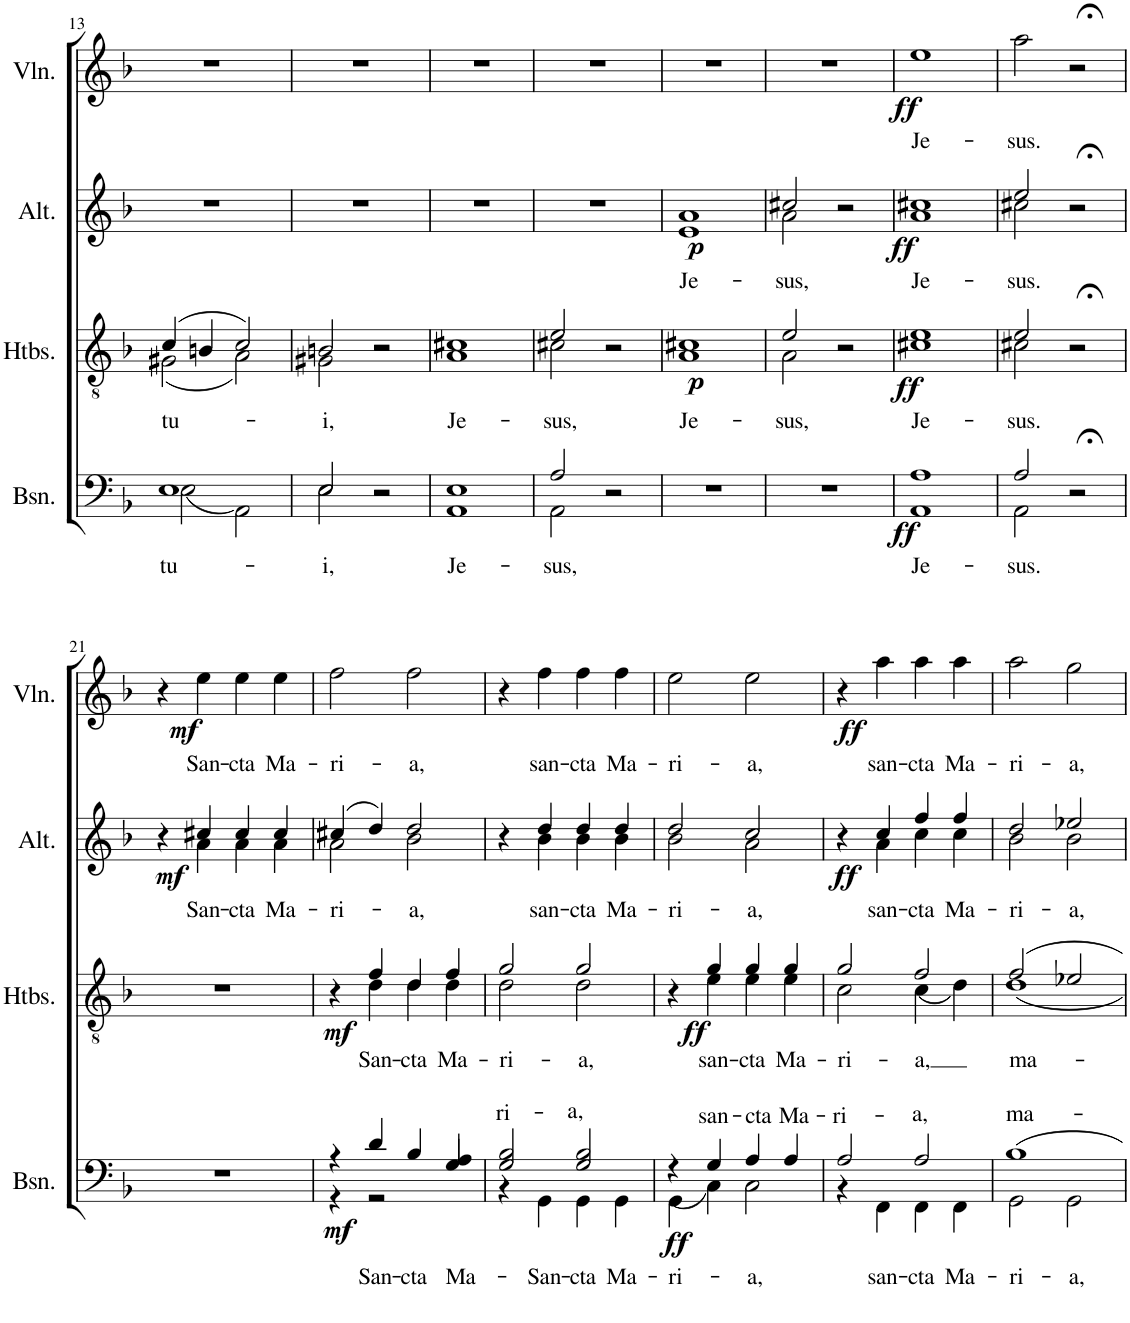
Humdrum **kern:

**kern	**text	**dynam	**kern	**text	**dynam	**kern	**text	**dynam	**kern	**text	**dynam
*part4	*part4	*part4	*part3	*part3	*part3	*part2	*part2	*part2	*part1	*part1	*part1
*staff4	*staff4	*staff4	*staff3	*staff3	*staff3	*staff2	*staff2	*staff2	*staff1	*staff1	*staff1
*I"Basson	*	*	*I"Hautbois	*	*	*I"Alto	*	*	*I"Violon	*	*
*I'Bsn.	*	*	*I'Htbs.	*	*	*I'Alt.	*	*	*I'Vln.	*	*
!!LO:PB:g=z
*clefF4	*	*	*clefGv2	*	*	*clefG2	*	*	*clefG2	*	*
*k[b-]	*	*	*k[b-]	*	*	*k[b-]	*	*	*k[b-]	*	*
*M4/4	*	*	*M4/4	*	*	*M4/4	*	*	*M4/4	*	*
*met(c)	*	*	*met(c)	*	*	*met(c)	*	*	*met(c)	*	*
=13	=13	=13	=13	=13	=13	=13	=13	=13	=13	=13	=13
!	!LO:LY:b	!	!	!LO:LY:b	!	!	!	!	!	!	!
*^	*	*	*^	*	*	*	*	*	*	*	*
1E	(2E\	tu-	.	(4c/	(2G#X\	tu-	.	1r	.	.	1r	.	.
.	.	.	.	4Bn/	.	.	.	.	.	.	.	.	.
.	2AA\)	.	.	2c/)	2A\)	.	.	.	.	.	.	.	.
=14	=14	=14	=14	=14	=14	=14	=14	=14	=14	=14	=14	=14	=14
!	!	!LO:LY:b	!	!	!	!LO:LY:b	!	!	!	!	!	!	!
2E/	2E\	-i,	.	2Bn/	2G#X\	-i,	.	1r	.	.	1r	.	.
2r	2ryy	.	.	2r	2ryy	.	.	.	.	.	.	.	.
=15	=15	=15	=15	=15	=15	=15	=15	=15	=15	=15	=15	=15	=15
!	!	!LO:LY:b	!	!	!	!LO:LY:b	!	!	!	!	!	!	!
1E	1AA	Je-	.	1c#X	1A	Je-	.	1r	.	.	1r	.	.
=16	=16	=16	=16	=16	=16	=16	=16	=16	=16	=16	=16	=16	=16
!	!	!LO:LY:b	!	!	!	!LO:LY:b	!	!	!	!	!	!	!
2A/	2AA\	-sus,	.	2e/	2c#X\	-sus,	.	1r	.	.	1r	.	.
2r	2ryy	.	.	2r	2ryy	.	.	.	.	.	.	.	.
=17	=17	=17	=17	=17	=17	=17	=17	=17	=17	=17	=17	=17	=17
!	!	!	!	!	!	!LO:LY:b	!LO:DY:b	!	!LO:LY:b	!LO:DY:b	!	!	!
*v	*v	*	*	*	*	*	*	*^	*	*	*	*	*
1r	.	.	1c#X	1A	Je-	p	1a	1e	Je-	p	1r	.	.
=18	=18	=18	=18	=18	=18	=18	=18	=18	=18	=18	=18	=18	=18
!	!	!	!	!	!LO:LY:b	!	!	!	!LO:LY:b	!	!	!	!
1r	.	.	2e/	2A\	-sus,	.	2cc#X/	2a\	-sus,	.	1r	.	.
.	.	.	2r	2ryy	.	.	2r	2ryy	.	.	.	.	.
=19	=19	=19	=19	=19	=19	=19	=19	=19	=19	=19	=19	=19	=19
!	!LO:LY:b	!LO:DY:b	!	!	!LO:LY:b	!LO:DY:b	!	!	!LO:LY:b	!LO:DY:b	!	!LO:LY:b	!LO:DY:b
*^	*	*	*	*	*	*	*	*	*	*	*	*	*
1A	1AA	Je-	ff	1e	1c#X	Je-	ff	1cc#X	1a	Je-	ff	1ee	Je-	ff
=20	=20	=20	=20	=20	=20	=20	=20	=20	=20	=20	=20	=20	=20	=20
!	!	!LO:LY:b	!	!	!	!LO:LY:b	!	!	!	!LO:LY:b	!	!	!LO:LY:b	!
2A/	2AA\	-sus.	.	2e/	2c#X\	-sus.	.	2ee/	2cc#X\	-sus.	.	2aa\	-sus.	.
2r;<	2ryy	.	.	2r;<	2ryy	.	.	2r;<	2ryy	.	.	2r;<	.	.
!!LO:LB:g=z
=21	=21	=21	=21	=21	=21	=21	=21	=21	=21	=21	=21	=21	=21	=21
!	!	!	!	!	!	!	!	!	!	!	!LO:DY:b	!	!	!
*v	*v	*	*	*	*	*	*	*	*	*	*	*	*	*
*	*	*	*v	*v	*	*	*	*	*	*	*	*	*
1r	.	.	1r	.	.	4r	4ryy	.	mf	4r	.	.
!	!	!	!	!	!	!	!	!LO:LY:b	!	!	!LO:LY:b	!LO:DY:b
.	.	.	.	.	.	4cc#X/	4a\	San-	.	4ee\	San-	mf
!	!	!	!	!	!	!	!	!LO:LY:b	!	!	!LO:LY:b	!
.	.	.	.	.	.	4cc#/	4a\	-cta	.	4ee\	-cta	.
!	!	!	!	!	!	!	!	!LO:LY:b	!	!	!LO:LY:b	!
.	.	.	.	.	.	4cc#/	4a\	Ma-	.	4ee\	Ma-	.
=22	=22	=22	=22	=22	=22	=22	=22	=22	=22	=22	=22	=22
*^	*	*	*^	*	*	*	*	*	*	*	*	*
!	!	!	!LO:DY:b	!	!	!	!LO:DY:b	!	!	!LO:LY:b	!	!	!LO:LY:b	!
4r	4r	.	mf	4r	4ryy	.	mf	(4cc#X/	2a\	-ri-	.	2ff\	-ri-	.
!	!	!LO:LY:b	!	!	!	!LO:LY:b	!	!	!	!	!	!	!	!
4d/	2r	San-	.	4f/	4d\	San-	.	4dd/)	.	.	.	.	.	.
!	!	!LO:LY:b	!	!	!	!LO:LY:b	!	!	!	!LO:LY:b	!	!	!LO:LY:b	!
4B-/	.	-cta	.	4d/	4d\	-cta	.	2dd/	2b-\	-a,	.	2ff\	-a,	.
!	!	!LO:LY:b	!	!	!	!LO:LY:b	!	!	!	!	!	!	!	!
4A/	4G/	Ma-	.	4f/	4d\	Ma-	.	.	.	.	.	.	.	.
=23	=23	=23	=23	=23	=23	=23	=23	=23	=23	=23	=23	=23	=23	=23
!	!	!LO:LY:a	!	!	!	!LO:LY:b	!	!	!	!	!	!	!	!
2G/ 2B-/	4r	-ri-	.	2g/	2d\	-ri-	.	4r	4ryy	.	.	4r	.	.
!	!	!LO:LY:b	!	!	!	!	!	!	!	!LO:LY:b	!	!	!LO:LY:b	!
.	4GG\	San-	.	.	.	.	.	4dd/	4b-\	san-	.	4ff\	san-	.
!	!	!LO:LY:a	!	!	!	!	!	!	!	!	!	!	!	!
!	!	!LO:LY:b	!	!	!	!LO:LY:b	!	!	!	!LO:LY:b	!	!	!LO:LY:b	!
2G/ 2B-/	4GG\	-cta	.	2g/	2d\	-a,	.	4dd/	4b-\	-cta	.	4ff\	-cta	.
!	!	!LO:LY:b	!	!	!	!	!	!	!	!LO:LY:b	!	!	!LO:LY:b	!
.	4GG\	Ma-	.	.	.	.	.	4dd/	4b-\	Ma-	.	4ff\	Ma-	.
=24	=24	=24	=24	=24	=24	=24	=24	=24	=24	=24	=24	=24	=24	=24
!	!	!LO:LY:b	!LO:DY:b	!	!	!	!	!	!	!LO:LY:b	!	!	!LO:LY:b	!
4r	(4GG\	-ri-	ff	4r	4ryy	.	.	2dd/	2b-\	-ri-	.	2ee\	-ri-	.
!	!	!LO:LY:a	!	!	!	!LO:LY:b	!LO:DY:b	!	!	!	!	!	!	!
4G/	4C\)	san-	.	4g/	4e\	san-	ff	.	.	.	.	.	.	.
!	!	!LO:LY:a	!	!	!	!	!	!	!	!	!	!	!	!
!	!	!LO:LY:b	!	!	!	!LO:LY:b	!	!	!	!LO:LY:b	!	!	!LO:LY:b	!
4A/	2C\	-a,	.	4g/	4e\	-cta	.	2cc/	2a\	-a,	.	2ee\	-a,	.
!	!	!LO:LY:a	!	!	!	!LO:LY:b	!	!	!	!	!	!	!	!
4A/	.	Ma-	.	4g/	4e\	Ma-	.	.	.	.	.	.	.	.
=25	=25	=25	=25	=25	=25	=25	=25	=25	=25	=25	=25	=25	=25	=25
!	!	!LO:LY:a	!	!	!	!LO:LY:b	!	!	!	!	!LO:DY:b	!	!	!LO:DY:b
2A/	4r	-ri-	.	2g/	2c\	-ri-	.	4r	4ryy	.	ff	4r	.	ff
!	!	!LO:LY:b	!	!	!	!	!	!	!	!LO:LY:b	!	!	!LO:LY:b	!
.	4FF\	san-	.	.	.	.	.	4cc/	4a\	san-	.	4aa\	san-	.
!	!	!LO:LY:a	!	!	!	!	!	!	!	!	!	!	!	!
!	!	!LO:LY:b	!	!	!	!LO:LY:b	!	!	!	!LO:LY:b	!	!	!LO:LY:b	!
2A/	4FF\	-cta	.	2f/	(4c\	-a,	.	4ff/	4cc\	-cta	.	4aa\	-cta	.
!	!	!LO:LY:b	!	!	!	!	!	!	!	!LO:LY:b	!	!	!LO:LY:b	!
.	4FF\	Ma-	.	.	4d\)	.	.	4ff/	4cc\	Ma-	.	4aa\	Ma-	.
=26	=26	=26	=26	=26	=26	=26	=26	=26	=26	=26	=26	=26	=26	=26
!	!	!LO:LY:a	!	!	!	!	!	!	!	!	!	!	!	!
!	!	!LO:LY:b	!	!	!	!LO:LY:b	!	!	!	!LO:LY:b	!	!	!LO:LY:b	!
1B-	2GG\	-ri-	.	2f/	1d	ma-	.	2dd/	2b-\	-ri-	.	2aa\	-ri-	.
!	!	!LO:LY:b	!	!	!	!	!	!	!	!LO:LY:b	!	!	!LO:LY:b	!
.	2GG\	-a,	.	2e-X/	.	.	.	2ee-X/	2b-\	-a,	.	2gg\	-a,	.
*v	*v	*	*	*	*	*	*	*v	*v	*	*	*	*	*
*	*	*	*v	*v	*	*	*	*	*	*	*	*
=	=	=	=	=	=	=	=	=	=	=	=
*-	*-	*-	*-	*-	*-	*-	*-	*-	*-	*-	*-
